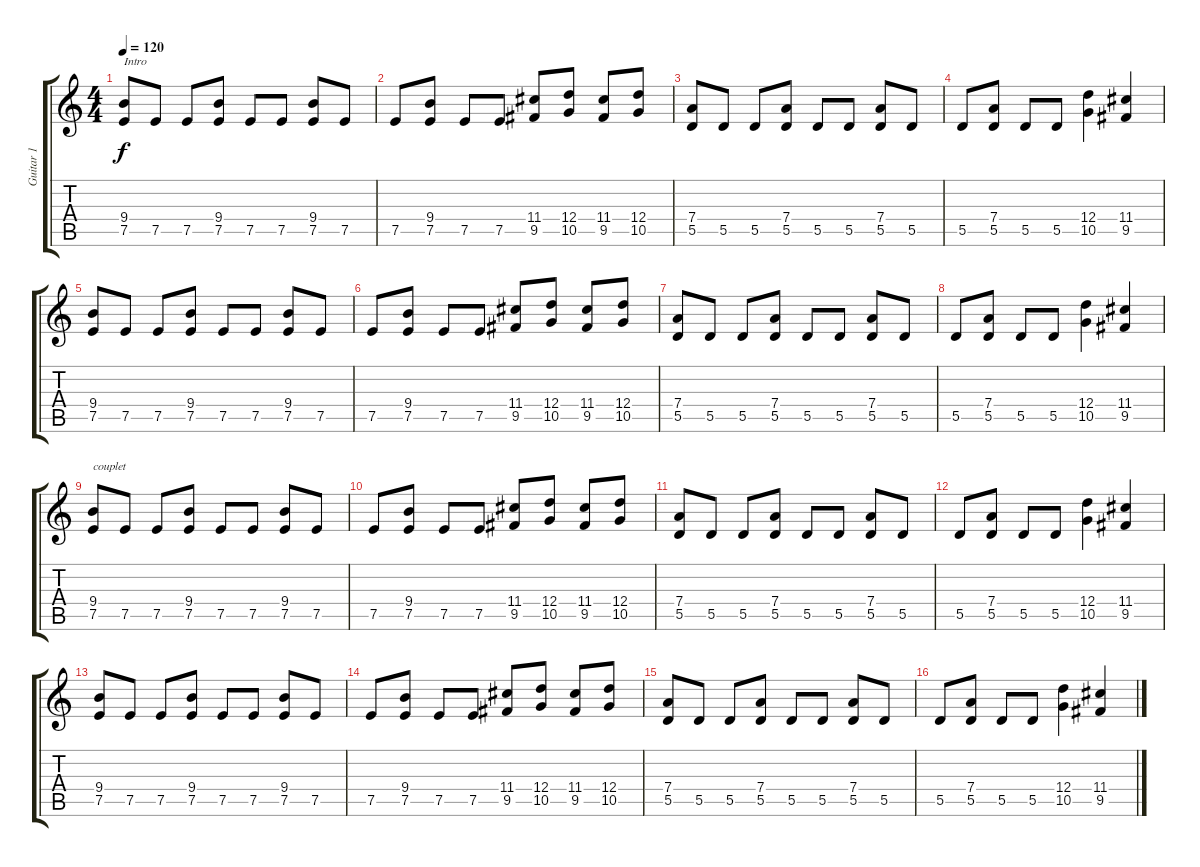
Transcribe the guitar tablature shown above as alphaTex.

\track ("Guitar 1" "Guitar 1") {instrument distortionguitar}
\staff {score tabs}
\tuning (E4 B3 G3 D3 A2 E2) {hide}
\ts (4 4)
\tempo 120
\tempo 210
\tempo 120
\clef g2
\ks c
(9.4 7.5).8{txt "Intro" dy f instrument distortionguitar} 7.5.8 7.5.8 (9.4 7.5).8 7.5.8 7.5.8 (9.4 7.5).8 7.5.8 |
7.5.8 (9.4 7.5).8 7.5.8 7.5.8 (11.4 9.5).8 (12.4 10.5).8 (11.4 9.5).8 (12.4 10.5).8 |
(7.4 5.5).8 5.5.8 5.5.8 (7.4 5.5).8 5.5.8 5.5.8 (7.4 5.5).8 5.5.8 |
5.5.8 (7.4 5.5).8 5.5.8 5.5.8 (12.4 10.5).4 (11.4 9.5).4 |
(9.4 7.5).8 7.5.8 7.5.8 (9.4 7.5).8 7.5.8 7.5.8 (9.4 7.5).8 7.5.8 |
7.5.8 (9.4 7.5).8 7.5.8 7.5.8 (11.4 9.5).8 (12.4 10.5).8 (11.4 9.5).8 (12.4 10.5).8 |
(7.4 5.5).8 5.5.8 5.5.8 (7.4 5.5).8 5.5.8 5.5.8 (7.4 5.5).8 5.5.8 |
5.5.8 (7.4 5.5).8 5.5.8 5.5.8 (12.4 10.5).4 (11.4 9.5).4 |
(9.4 7.5).8{txt "couplet"} 7.5.8 7.5.8 (9.4 7.5).8 7.5.8 7.5.8 (9.4 7.5).8 7.5.8 |
7.5.8 (9.4 7.5).8 7.5.8 7.5.8 (11.4 9.5).8 (12.4 10.5).8 (11.4 9.5).8 (12.4 10.5).8 |
(7.4 5.5).8 5.5.8 5.5.8 (7.4 5.5).8 5.5.8 5.5.8 (7.4 5.5).8 5.5.8 |
5.5.8 (7.4 5.5).8 5.5.8 5.5.8 (12.4 10.5).4 (11.4 9.5).4 |
(9.4 7.5).8 7.5.8 7.5.8 (9.4 7.5).8 7.5.8 7.5.8 (9.4 7.5).8 7.5.8 |
7.5.8 (9.4 7.5).8 7.5.8 7.5.8 (11.4 9.5).8 (12.4 10.5).8 (11.4 9.5).8 (12.4 10.5).8 |
(7.4 5.5).8 5.5.8 5.5.8 (7.4 5.5).8 5.5.8 5.5.8 (7.4 5.5).8 5.5.8 |
5.5.8 (7.4 5.5).8 5.5.8 5.5.8 (12.4 10.5).4 (11.4 9.5).4
